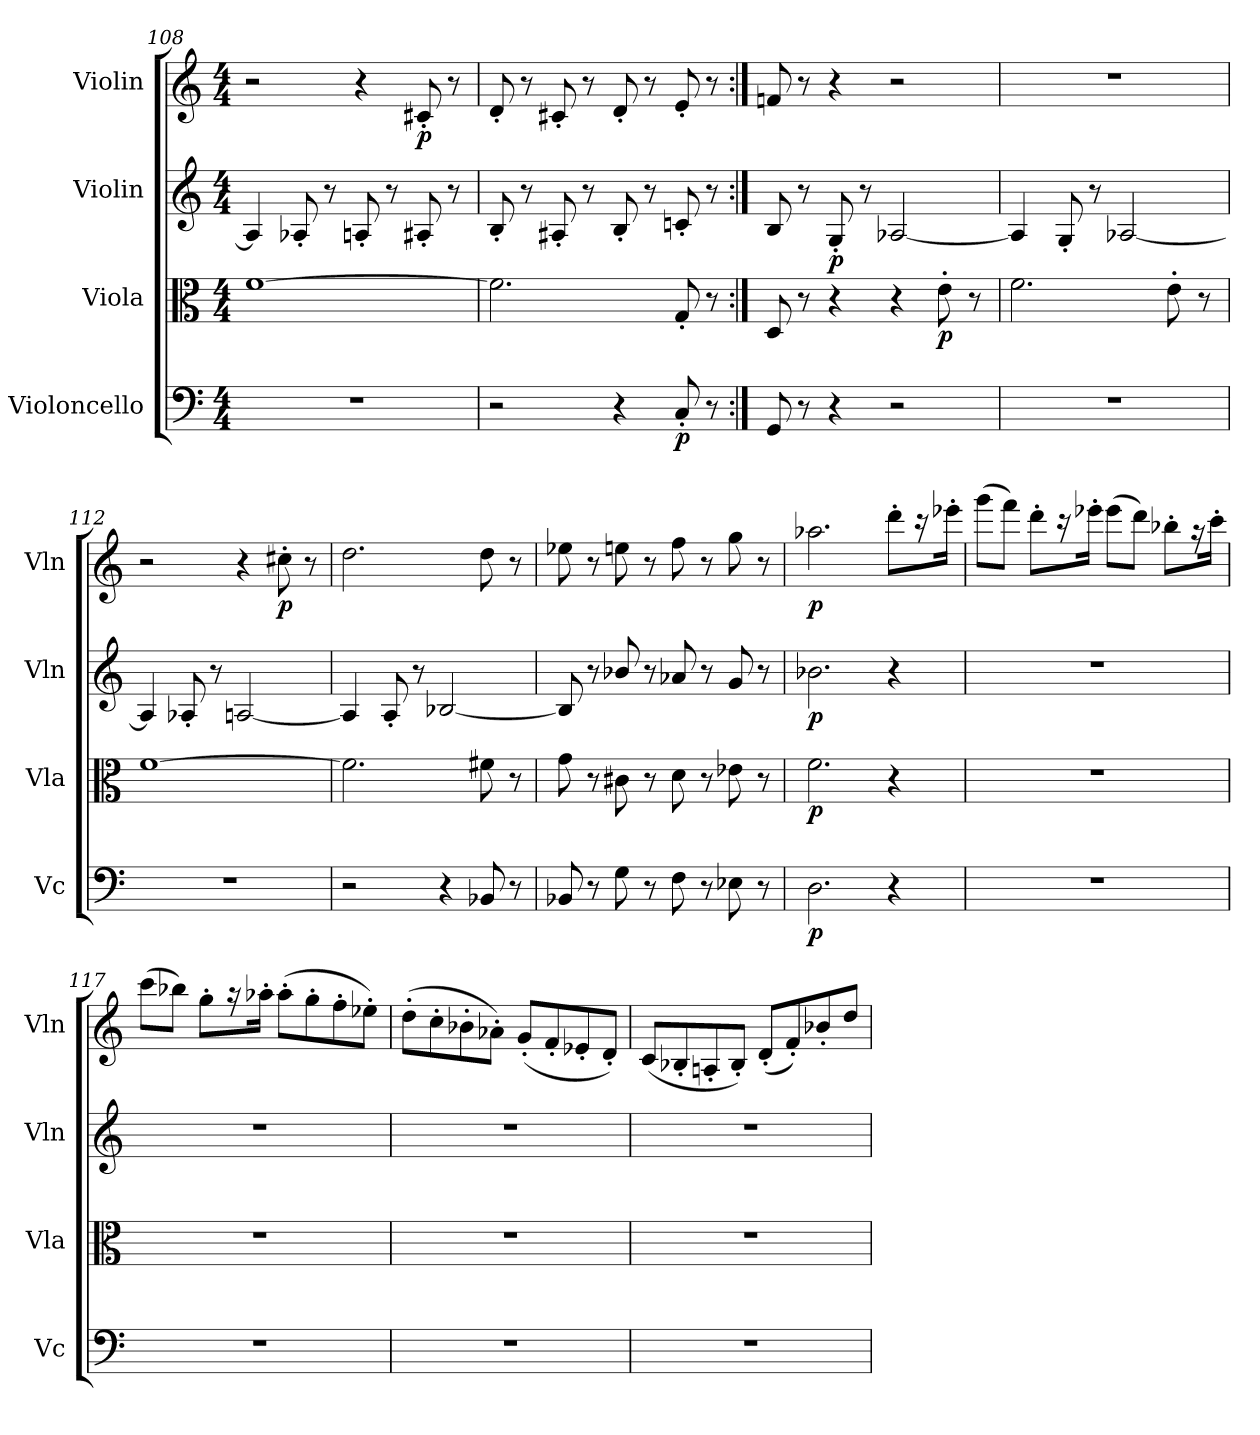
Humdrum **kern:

**kern	**dynam	**kern	**dynam	**kern	**dynam	**kern	**dynam
*part4	*part4	*part3	*part3	*part2	*part2	*part1	*part1
*staff4	*staff4	*staff3	*staff3	*staff2	*staff2	*staff1	*staff1
*I"Violoncello	*	*I"Viola	*	*I"Violin	*	*I"Violin	*
*I'Vc	*	*I'Vla	*	*I'Vln	*	*I'Vln	*
*clefF4	*	*clefC3	*	*clefG2	*	*clefG2	*
*k[]	*	*k[]	*	*k[]	*	*k[]	*
*C:	*	*C:	*	*C:	*	*C:	*
*M4/4	*	*M4/4	*	*M4/4	*	*M4/4	*
=108	=108	=108	=108	=108	=108	=108	=108
1r	.	[1f	.	4A-/]	.	2r	.
.	.	.	.	8A-X'/	.	.	.
.	.	.	.	8r	.	.	.
.	.	.	.	8An'/	.	4r	.
.	.	.	.	8r	.	.	.
.	.	.	.	8A#X'/	.	8c#X'/	p
.	.	.	.	8r	.	8r	.
=109	=109	=109	=109	=109	=109	=109	=109
2r	.	2.f\]	.	8B'/	.	8d'/	.
.	.	.	.	8r	.	8r	.
.	.	.	.	8A#X'/	.	8c#X'/	.
.	.	.	.	8r	.	8r	.
4r	.	.	.	8B'/	.	8d'/	.
.	.	.	.	8r	.	8r	.
8C'/	p	8G'/	.	8cn'/	.	8e'/	.
8r	.	8r	.	8r	.	8r	.
=110:|!	=110:|!	=110:|!	=110:|!	=110:|!	=110:|!	=110:|!	=110:|!
8GG/	.	8D/	.	8B/	.	8fn/	.
8r	.	8r	.	8r	.	8r	.
4r	.	4r	.	8G'/	p	4r	.
.	.	.	.	8r	.	.	.
2r	.	4r	.	[2A-X/	.	2r	.
.	.	8e'\	p	.	.	.	.
.	.	8r	.	.	.	.	.
=111	=111	=111	=111	=111	=111	=111	=111
1r	.	2.f\	.	4A-/]	.	1r	.
.	.	.	.	8G'/	.	.	.
.	.	.	.	8r	.	.	.
.	.	.	.	[2A-X/	.	.	.
.	.	8e'\	.	.	.	.	.
.	.	8r	.	.	.	.	.
=112	=112	=112	=112	=112	=112	=112	=112
1r	.	[1f	.	4A-/]	.	2r	.
.	.	.	.	8A-X'/	.	.	.
.	.	.	.	8r	.	.	.
.	.	.	.	[2An/	.	4r	.
.	.	.	.	.	.	8cc#X'\	p
.	.	.	.	.	.	8r	.
=113	=113	=113	=113	=113	=113	=113	=113
2r	.	2.f\]	.	4A/]	.	2.dd\	.
.	.	.	.	8A'/	.	.	.
.	.	.	.	8r	.	.	.
4r	.	.	.	[2B-X/	.	.	.
8BB-X/	.	8f#X\	.	.	.	8dd\	.
8r	.	8r	.	.	.	8r	.
=114	=114	=114	=114	=114	=114	=114	=114
8BB-X/	.	8g\	.	8B-/]	.	8ee-X\	.
8r	.	8r	.	8r	.	8r	.
8G\	.	8c#X\	.	8b-X/	.	8een\	.
8r	.	8r	.	8r	.	8r	.
8F\	.	8d\	.	8a-X/	.	8ff\	.
8r	.	8r	.	8r	.	8r	.
8E-X\	.	8e-X\	.	8g/	.	8gg\	.
8r	.	8r	.	8r	.	8r	.
=115	=115	=115	=115	=115	=115	=115	=115
2.D\	p	2.f\	p	2.b-X\	p	2.aa-X\	p
4r	.	4r	.	4r	.	8ddd'\L	.
.	.	.	.	.	.	16r	.
.	.	.	.	.	.	16eee-X'\Jk	.
=116	=116	=116	=116	=116	=116	=116	=116
1r	.	1r	.	1r	.	(8ggg\L	.
.	.	.	.	.	.	8fff\J)	.
.	.	.	.	.	.	8ddd'\L	.
.	.	.	.	.	.	16r	.
.	.	.	.	.	.	16eee-X'\Jk	.
.	.	.	.	.	.	(8eee-\L	.
.	.	.	.	.	.	8ddd\J)	.
.	.	.	.	.	.	8bb-X'\L	.
.	.	.	.	.	.	16r	.
.	.	.	.	.	.	16ccc'\Jk	.
=117	=117	=117	=117	=117	=117	=117	=117
1r	.	1r	.	1r	.	(8ccc\L	.
.	.	.	.	.	.	8bb-X\J)	.
.	.	.	.	.	.	8gg'\L	.
.	.	.	.	.	.	16r	.
.	.	.	.	.	.	16aa-X'\Jk	.
.	.	.	.	.	.	(8aa-'\L	.
.	.	.	.	.	.	8gg'\	.
.	.	.	.	.	.	8ff'\	.
.	.	.	.	.	.	8ee-X'\J)	.
=118	=118	=118	=118	=118	=118	=118	=118
1r	.	1r	.	1r	.	(8dd'\L	.
.	.	.	.	.	.	8cc'\	.
.	.	.	.	.	.	8b-X'\	.
.	.	.	.	.	.	8a-X'\J)	.
.	.	.	.	.	.	(8g'/L	.
.	.	.	.	.	.	8f'/	.
.	.	.	.	.	.	8e-X'/	.
.	.	.	.	.	.	8d'/J)	.
=119	=119	=119	=119	=119	=119	=119	=119
1r	.	1r	.	1r	.	(8c/L	.
.	.	.	.	.	.	8B-X'/	.
.	.	.	.	.	.	8An'/	.
.	.	.	.	.	.	8B-'/J)	.
.	.	.	.	.	.	(8d'/L	.
.	.	.	.	.	.	8f'/)	.
.	.	.	.	.	.	8b-X'/	.
.	.	.	.	.	.	8dd/J	.
=	=	=	=	=	=	=	=
*-	*-	*-	*-	*-	*-	*-	*-
